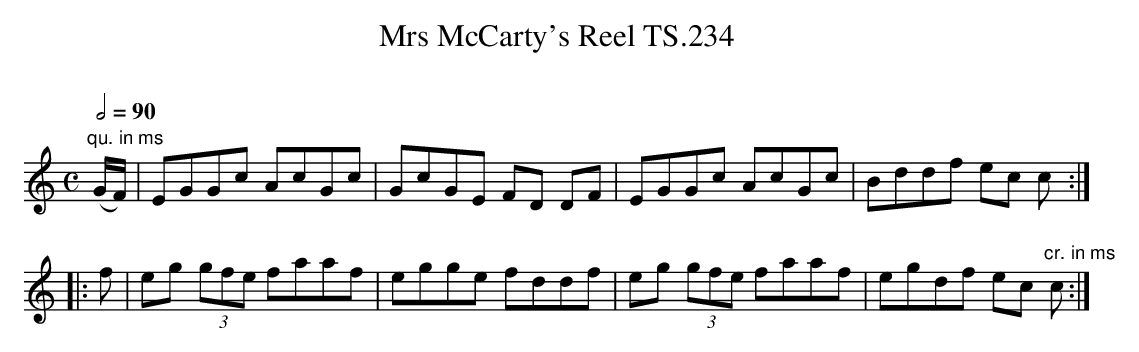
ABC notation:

X:1
T:Mrs McCarty's Reel TS.234
M:C
L:1/8
Q:1/2=90
O:
K:C
"qu. in ms"(G/F/)|EGGc AcGc|GcGE FD DF|EGGc AcGc|Bddf ec c:|
|:f|eg (3gfe faaf|egge fddf|eg (3gfe faaf|egdf ec"cr. in ms" c:|]
